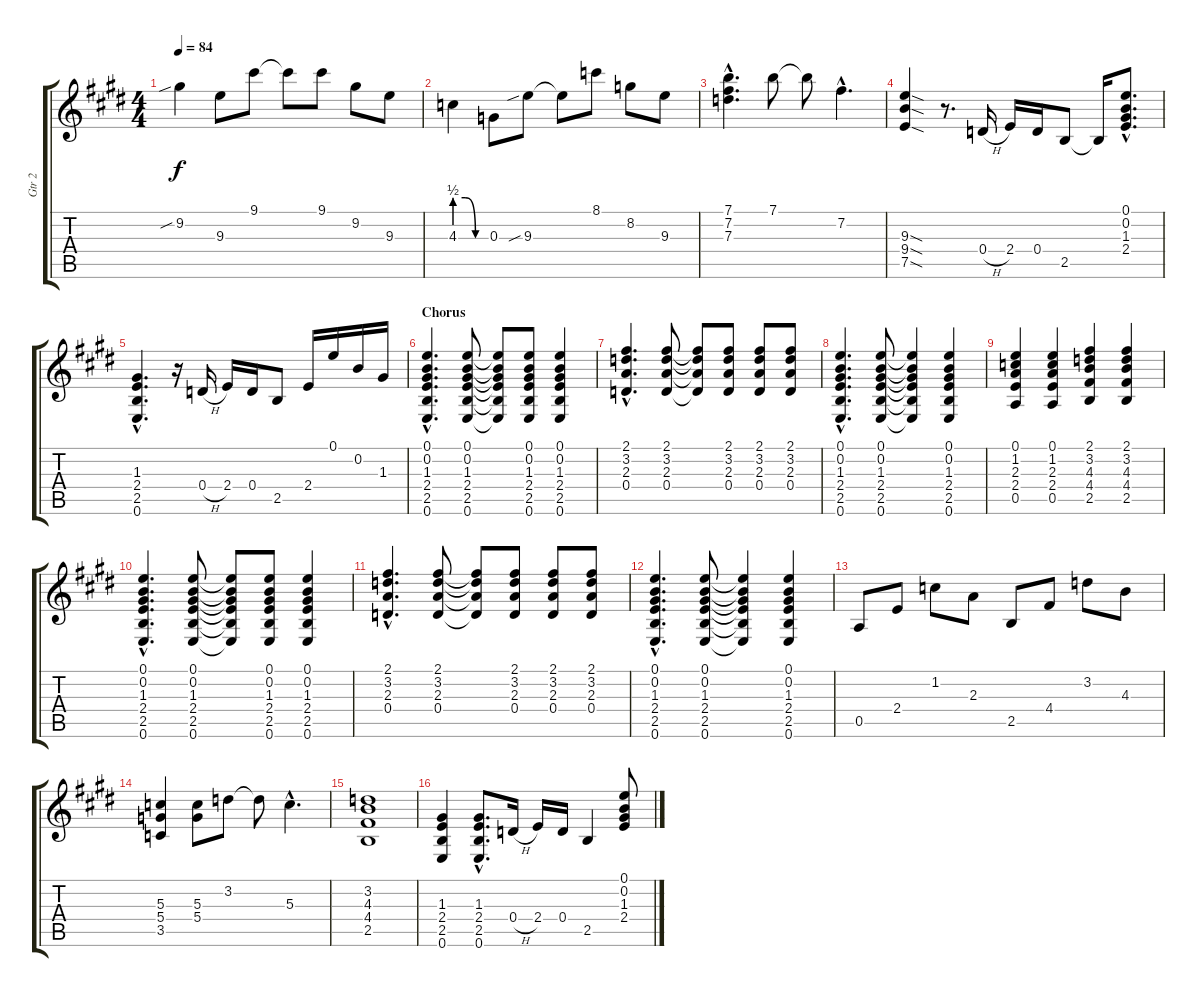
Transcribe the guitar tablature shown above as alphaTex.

\track ("Gtr 2" "Gtr 2") {instrument overdrivenguitar}
\staff {score tabs}
\tuning (E4 B3 G3 D3 A2 E2) {hide}
\ts (4 4)
\tempo 84
\clef g2
\ks e
9.2{sib}.4{dy f} 9.3.8 9.1.8 9.1{t}.8 9.1.8 9.2.8 9.3.8 |
4.3{be (custom 0 2 20 2 40 0 60 0)}.4 0.3.8 9.3{sib}.8 9.3{t}.8 8.1.8 8.2.8 9.3.8 |
(7.1{hac} 7.2{hac} 7.3{hac}).4{d} 7.1.8 7.1{t}.8 7.2{hac}.4{d} |
(9.3{sod} 9.4{sod} 7.5{sod}).4 r.8{d} 0.4{h}.16 2.4.16 0.4.16 2.5.8 2.5{t}.16 (0.1{hac} 0.2{hac} 1.3{hac} 2.4{hac}).8{d} |
(1.3{hac} 2.4{hac} 2.5{hac} 0.6{hac}).4{d} r.16 0.4{h}.16 2.4.16 0.4.16 2.5.8 2.4.16 0.1.16 0.2.16 1.3.16 |
\section ("" "Chorus")
(0.1{hac} 0.2{hac} 1.3{hac} 2.4{hac} 2.5{hac} 0.6{hac}).4{d} (0.1 0.2 1.3 2.4 2.5 0.6).8 (0.1{t} 0.2{t} 1.3{t} 2.4{t} 2.5{t} 0.6{t}).8 (0.1 0.2 1.3 2.4 2.5 0.6).8 (0.1 0.2 1.3 2.4 2.5 0.6).4 |
(2.1{hac} 3.2{hac} 2.3{hac} 0.4{hac}).4{d} (2.1 3.2 2.3 0.4).8 (2.1{t} 3.2{t} 2.3{t} 0.4{t}).8 (2.1 3.2 2.3 0.4).8 (2.1 3.2 2.3 0.4).8 (2.1 3.2 2.3 0.4).8 |
(0.1{hac} 0.2{hac} 1.3{hac} 2.4{hac} 2.5{hac} 0.6{hac}).4{d} (0.1 0.2 1.3 2.4 2.5 0.6).8 (0.1{t} 0.2{t} 1.3{t} 2.4{t} 2.5{t} 0.6{t}).4 (0.1 0.2 1.3 2.4 2.5 0.6).4 |
(0.1 1.2 2.3 2.4 0.5).4 (0.1 1.2 2.3 2.4 0.5).4 (2.1 3.2 4.3 4.4 2.5).4 (2.1 3.2 4.3 4.4 2.5).4 |
(0.1{hac} 0.2{hac} 1.3{hac} 2.4{hac} 2.5{hac} 0.6{hac}).4{d} (0.1 0.2 1.3 2.4 2.5 0.6).8 (0.1{t} 0.2{t} 1.3{t} 2.4{t} 2.5{t} 0.6{t}).8 (0.1 0.2 1.3 2.4 2.5 0.6).8 (0.1 0.2 1.3 2.4 2.5 0.6).4 |
(2.1{hac} 3.2{hac} 2.3{hac} 0.4{hac}).4{d} (2.1 3.2 2.3 0.4).8 (2.1{t} 3.2{t} 2.3{t} 0.4{t}).8 (2.1 3.2 2.3 0.4).8 (2.1 3.2 2.3 0.4).8 (2.1 3.2 2.3 0.4).8 |
(0.1{hac} 0.2{hac} 1.3{hac} 2.4{hac} 2.5{hac} 0.6{hac}).4{d} (0.1 0.2 1.3 2.4 2.5 0.6).8 (0.1{t} 0.2{t} 1.3{t} 2.4{t} 2.5{t} 0.6{t}).4 (0.1 0.2 1.3 2.4 2.5 0.6).4 |
0.5.8 2.4.8 1.2.8 2.3.8 2.5.8 4.4.8 3.2.8 4.3.8 |
(5.3 5.4 3.5).4 (5.3 5.4).8 3.2.8 3.2{t}.8 5.3{hac}.4{d} |
(3.2 4.3 4.4 2.5).1 |
(1.3 2.4 2.5 0.6).4 (1.3{hac} 2.4{hac} 2.5{hac} 0.6{hac}).8{d} 0.4{h}.16 2.4.16 0.4.16 2.5.4 (0.1 0.2 1.3 2.4).8
